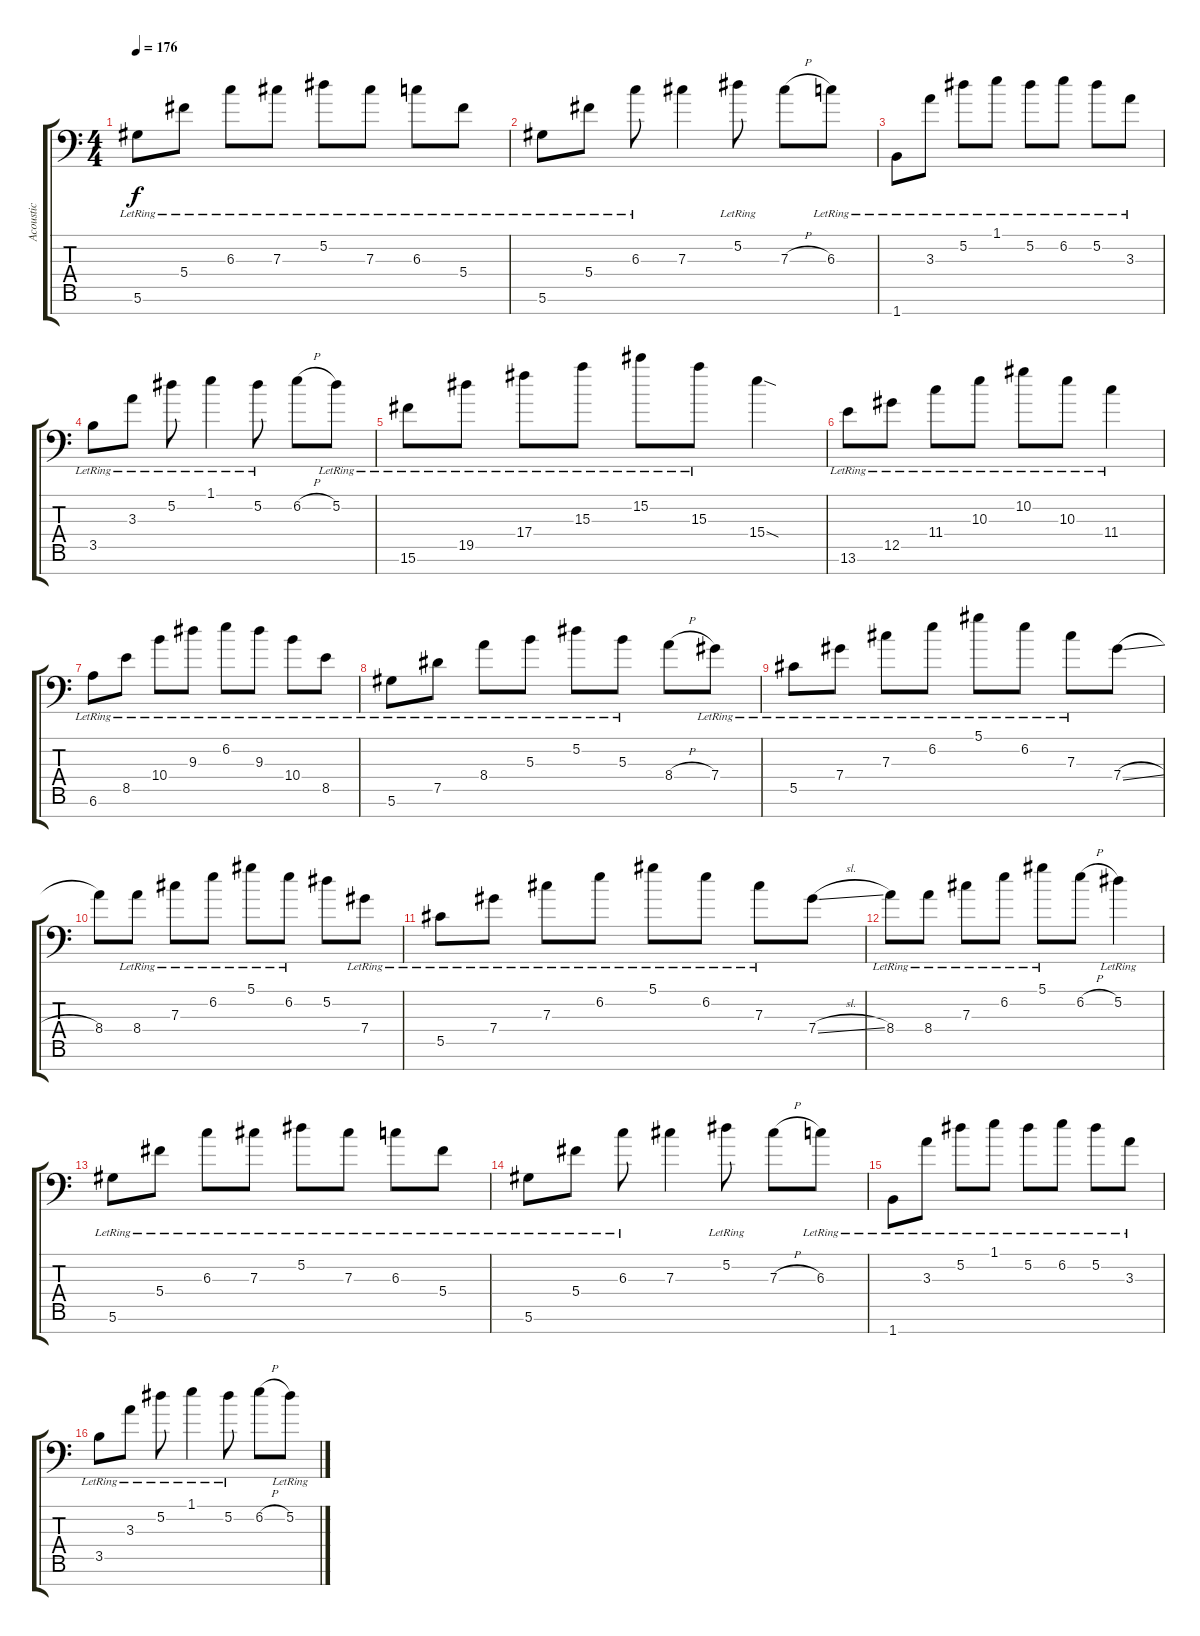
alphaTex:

\track ("Acoustic " "Acoustic ") {instrument acousticguitarnylon}
\staff {score tabs}
\tuning (Eb4 Bb3 Gb3 Db3 Ab2 Eb2 Bb1) {hide}
\ts (4 4)
\tempo 176
\clef f4
\ks c
5.6{lr}.8{dy f} 5.4{lr}.8 6.3{lr}.8 7.3{lr}.8 5.2{lr}.8 7.3{lr}.8 6.3{lr}.8 5.4{lr}.8 |
5.6{lr}.8 5.4{lr}.8 6.3{lr}.8 7.3.4 5.2{lr}.8 7.3{h}.8 6.3{lr}.8 |
1.7{lr}.8 3.3{lr}.8 5.2{lr}.8 1.1{lr}.8 5.2{lr}.8 6.2{lr}.8 5.2{lr}.8 3.3{lr}.8 |
3.5{lr}.8 3.3{lr}.8 5.2{lr}.8 1.1{lr}.4 5.2{lr}.8 6.2{h}.8 5.2{lr}.8 |
15.6{lr}.8 19.5{lr}.8 17.4{lr}.8 15.3{lr}.8 15.2{lr}.8 15.3{lr}.8 15.4{sod}.4 |
13.6{lr}.8 12.5{lr}.8 11.4{lr}.8 10.3{lr}.8 10.2{lr}.8 10.3{lr}.8 11.4{lr}.4 |
6.6{lr}.8 8.5{lr}.8 10.4{lr}.8 9.3{lr}.8 6.2{lr}.8 9.3{lr}.8 10.4{lr}.8 8.5{lr}.8 |
5.6{lr}.8 7.5{lr}.8 8.4{lr}.8 5.3{lr}.8 5.2{lr}.8 5.3{lr}.8 8.4{h}.8 7.4{lr}.8 |
5.5{lr}.8 7.4{lr}.8 7.3{lr}.8 6.2{lr}.8 5.1{lr}.8 6.2{lr}.8 7.3{lr}.8 7.4{sl}.8 |
8.4.8 8.4{lr}.8 7.3{lr}.8 6.2{lr}.8 5.1{lr}.8 6.2{lr}.8 5.2.8 7.4{lr}.8 |
5.5{lr}.8 7.4{lr}.8 7.3{lr}.8 6.2{lr}.8 5.1{lr}.8 6.2{lr}.8 7.3{lr}.8 7.4{sl}.8 |
8.4{lr}.8 8.4{lr}.8 7.3{lr}.8 6.2{lr}.8 5.1{lr}.8 6.2{h}.8 5.2{lr}.4 |
5.6{lr}.8 5.4{lr}.8 6.3{lr}.8 7.3{lr}.8 5.2{lr}.8 7.3{lr}.8 6.3{lr}.8 5.4{lr}.8 |
5.6{lr}.8 5.4{lr}.8 6.3{lr}.8 7.3.4 5.2{lr}.8 7.3{h}.8 6.3{lr}.8 |
1.7{lr}.8 3.3{lr}.8 5.2{lr}.8 1.1{lr}.8 5.2{lr}.8 6.2{lr}.8 5.2{lr}.8 3.3{lr}.8 |
3.5{lr}.8 3.3{lr}.8 5.2{lr}.8 1.1{lr}.4 5.2{lr}.8 6.2{h}.8 5.2{lr}.8
